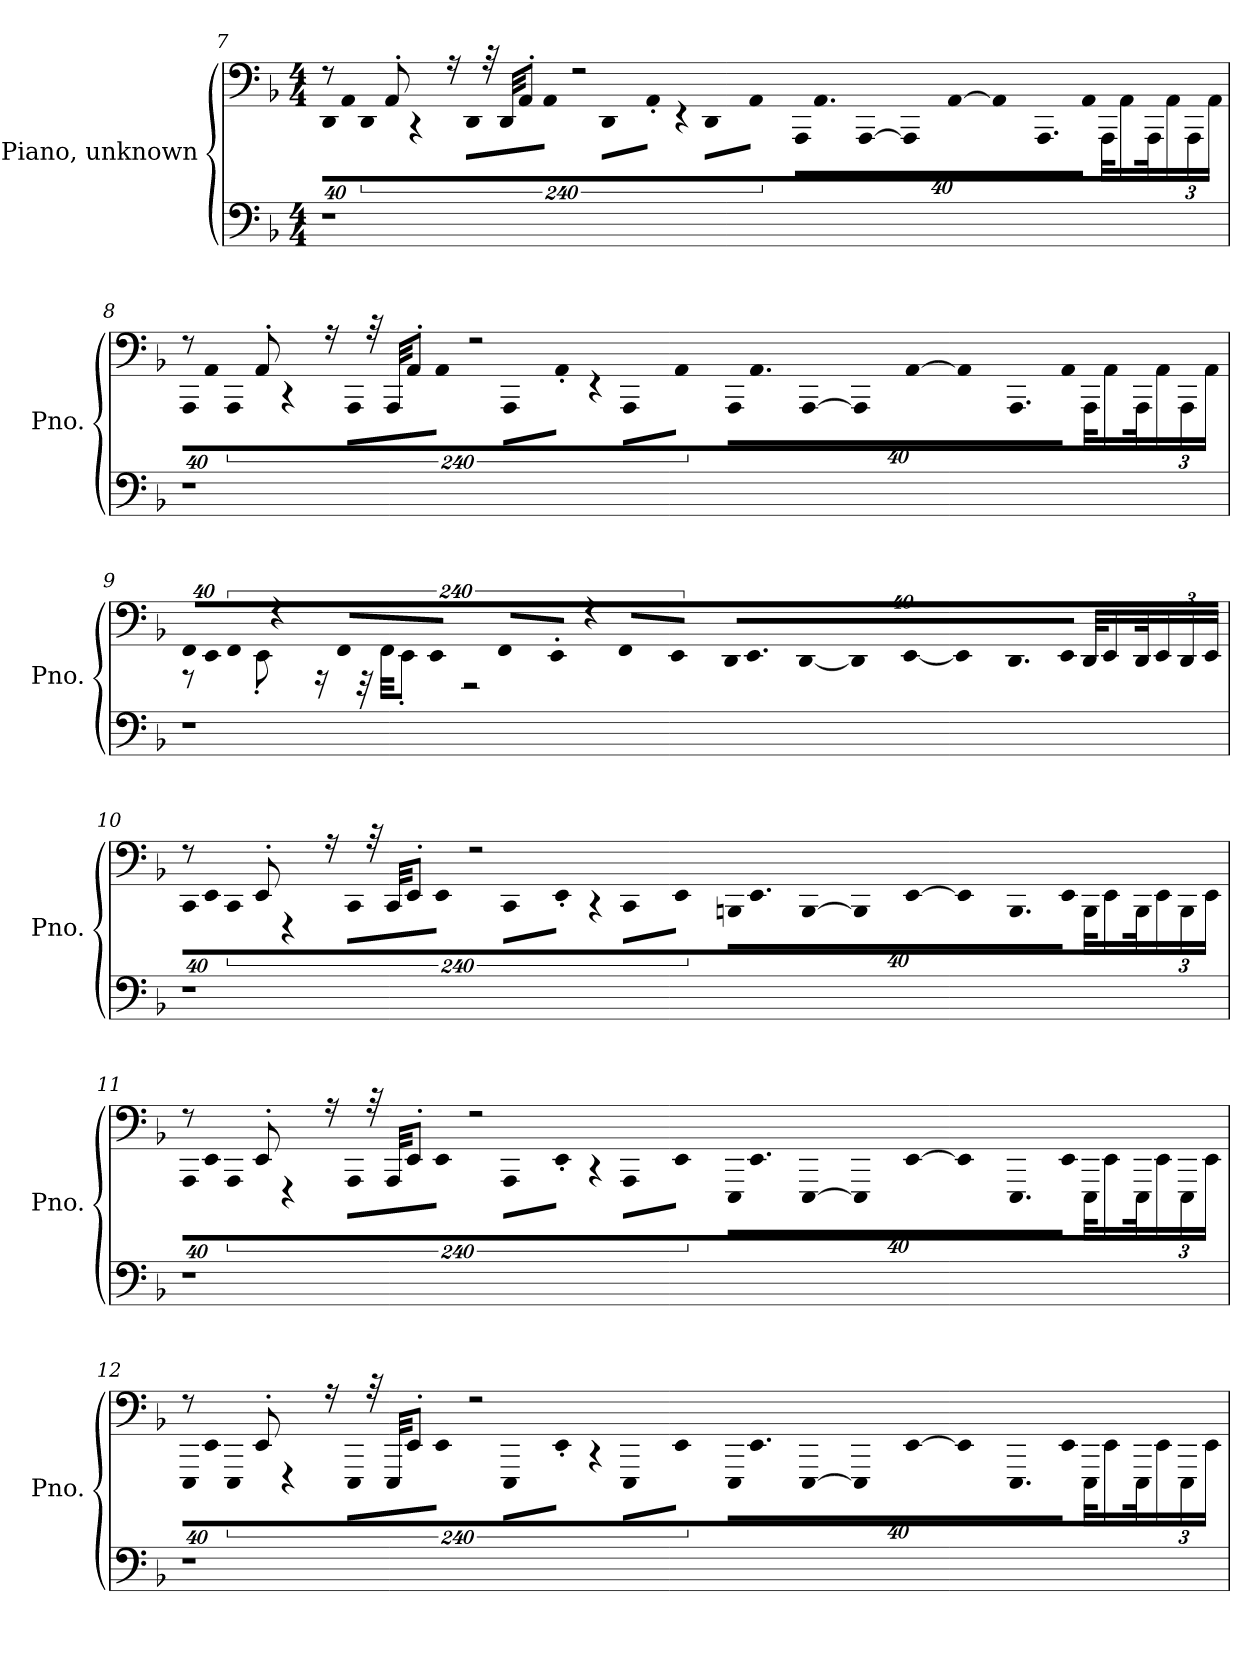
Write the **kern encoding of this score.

**kern	**kern
*part1	*part1
*staff2	*staff1
*I"Piano, unknown	*
*I'Pno.	*
!!LO:PB:g=z
*clefF4	*clefF4
*k[b-]	*k[b-]
*M4/4	*M4/4
=7	=7
*	*^
!	!	!LO:N:vis=32
1r	8r	640%23DD\LLL
!	!	!LO:N:vis=32
.	.	640%23AA\J
!	!	!LO:N:vis=16
.	.	1920%137DD\JJ
.	8AA'/	.
!	!	!LO:N:vis=32
.	.	640%23r
!	!	!LO:N:vis=32
.	.	640%23DD\LLL
!	!	!LO:N:vis=32
.	.	640%23AA\JJJ
.	16r	.
!	!	!LO:N:vis=32
.	.	640%23DD\KLL
!	!	!LO:N:vis=16
.	.	1920%137AA'\JJ
.	32r	.
.	32DD/KKL	.
!	!	!LO:N:vis=16
.	.	1920%137r
.	8AA'/J	.
!	!	!LO:N:vis=32
.	.	640%23DD\LLL
!	!	!LO:N:vis=32
.	.	640%23AA\JJJ
.	2r	.
*	*	*Xbrackettup
!	!	!LO:N:vis=32
.	.	640%23AAA\LLL
!	!	!LO:N:vis=32.
.	.	1920%103AA\
!	!	!LO:N:vis=64
.	.	[960%17AAA\L
!	!	!LO:N:vis=64
.	.	960%17AAA\]
!	!	!LO:N:vis=64
.	.	[960%17AA\
!	!	!LO:N:vis=64
.	.	960%17AA\J]
!	!	!LO:N:vis=32.
.	.	1920%103AAA\
!	!	!LO:N:vis=32
.	.	640%23AA\JJJ
.	.	32AAA\KLL
.	.	16AA\
.	.	32AAA\K
.	.	24AA\
.	.	24AAA\
.	.	24AA\JJ
640ryy	640ryy	.
!!LO:LB:g=z	!!
=8	=8	=8
*	*	*brackettup
!	!	!LO:N:vis=32
1r	8r	640%23AAA\LLL
!	!	!LO:N:vis=32
.	.	640%23AA\J
!	!	!LO:N:vis=16
.	.	1920%137AAA\JJ
.	8AA'/	.
!	!	!LO:N:vis=32
.	.	640%23r
!	!	!LO:N:vis=32
.	.	640%23AAA\LLL
!	!	!LO:N:vis=32
.	.	640%23AA\JJJ
.	16r	.
!	!	!LO:N:vis=32
.	.	640%23AAA\KLL
!	!	!LO:N:vis=16
.	.	1920%137AA'\JJ
.	32r	.
.	32AAA/KKL	.
!	!	!LO:N:vis=16
.	.	1920%137r
.	8AA'/J	.
!	!	!LO:N:vis=32
.	.	640%23AAA\LLL
!	!	!LO:N:vis=32
.	.	640%23AA\JJJ
.	2r	.
*	*	*Xbrackettup
!	!	!LO:N:vis=32
.	.	640%23AAA\LLL
!	!	!LO:N:vis=32.
.	.	1920%103AA\
!	!	!LO:N:vis=64
.	.	[960%17AAA\L
!	!	!LO:N:vis=64
.	.	960%17AAA\]
!	!	!LO:N:vis=64
.	.	[960%17AA\
!	!	!LO:N:vis=64
.	.	960%17AA\J]
!	!	!LO:N:vis=32.
.	.	1920%103AAA\
!	!	!LO:N:vis=32
.	.	640%23AA\JJJ
.	.	32AAA\KLL
.	.	16AA\
.	.	32AAA\K
.	.	24AA\
.	.	24AAA\
.	.	24AA\JJ
640ryy	640ryy	.
!!LO:LB:g=z	!!
=9	=9	=9
*	*brackettup	*
!	!LO:N:vis=32	!
1r	640%23FF/LLL	8r
!	!LO:N:vis=32	!
.	640%23EE/J	.
!	!LO:N:vis=16	!
.	1920%137FF/JJ	.
.	.	8EE'\
!	!LO:N:vis=32	!
.	640%23r	.
!	!LO:N:vis=32	!
.	640%23FF/LLL	.
!	!LO:N:vis=32	!
.	640%23EE/JJJ	.
.	.	16r
!	!LO:N:vis=32	!
.	640%23FF/KLL	.
!	!LO:N:vis=16	!
.	1920%137EE'/JJ	.
.	.	32r
.	.	32FF\KKL
!	!LO:N:vis=16	!
.	1920%137r	.
.	.	8EE'\J
!	!LO:N:vis=32	!
.	640%23FF/LLL	.
!	!LO:N:vis=32	!
.	640%23EE/JJJ	.
.	.	2r
*	*Xbrackettup	*
!	!LO:N:vis=32	!
.	640%23DD/LLL	.
!	!LO:N:vis=32.	!
.	1920%103EE/	.
!	!LO:N:vis=64	!
.	[960%17DD/L	.
!	!LO:N:vis=64	!
.	960%17DD/]	.
!	!LO:N:vis=64	!
.	[960%17EE/	.
!	!LO:N:vis=64	!
.	960%17EE/J]	.
!	!LO:N:vis=32.	!
.	1920%103DD/	.
!	!LO:N:vis=32	!
.	640%23EE/JJJ	.
.	32DD/KLL	.
.	16EE/	.
.	32DD/K	.
.	24EE/	.
.	24DD/	.
.	24EE/JJ	.
640ryy	.	640ryy
!!LO:LB:g=z	!!
=10	=10	=10
*	*	*brackettup
!	!	!LO:N:vis=32
1r	8r	640%23CC\LLL
!	!	!LO:N:vis=32
.	.	640%23EE\J
!	!	!LO:N:vis=16
.	.	1920%137CC\JJ
.	8EE'/	.
!	!	!LO:N:vis=32
.	.	640%23r
!	!	!LO:N:vis=32
.	.	640%23CC\LLL
!	!	!LO:N:vis=32
.	.	640%23EE\JJJ
.	16r	.
!	!	!LO:N:vis=32
.	.	640%23CC\KLL
!	!	!LO:N:vis=16
.	.	1920%137EE'\JJ
.	32r	.
.	32CC/KKL	.
!	!	!LO:N:vis=16
.	.	1920%137r
.	8EE'/J	.
!	!	!LO:N:vis=32
.	.	640%23CC\LLL
!	!	!LO:N:vis=32
.	.	640%23EE\JJJ
.	2r	.
*	*	*Xbrackettup
!	!	!LO:N:vis=32
.	.	640%23BBBn\LLL
!	!	!LO:N:vis=32.
.	.	1920%103EE\
!	!	!LO:N:vis=64
.	.	[960%17BBB\L
!	!	!LO:N:vis=64
.	.	960%17BBB\]
!	!	!LO:N:vis=64
.	.	[960%17EE\
!	!	!LO:N:vis=64
.	.	960%17EE\J]
!	!	!LO:N:vis=32.
.	.	1920%103BBB\
!	!	!LO:N:vis=32
.	.	640%23EE\JJJ
.	.	32BBB\KLL
.	.	16EE\
.	.	32BBB\K
.	.	24EE\
.	.	24BBB\
.	.	24EE\JJ
640ryy	640ryy	.
!!LO:LB:g=z	!!
=11	=11	=11
*	*	*brackettup
!	!	!LO:N:vis=32
1r	8r	640%23AAA\LLL
!	!	!LO:N:vis=32
.	.	640%23EE\J
!	!	!LO:N:vis=16
.	.	1920%137AAA\JJ
.	8EE'/	.
!	!	!LO:N:vis=32
.	.	640%23r
!	!	!LO:N:vis=32
.	.	640%23AAA\LLL
!	!	!LO:N:vis=32
.	.	640%23EE\JJJ
.	16r	.
!	!	!LO:N:vis=32
.	.	640%23AAA\KLL
!	!	!LO:N:vis=16
.	.	1920%137EE'\JJ
.	32r	.
.	32AAA/KKL	.
!	!	!LO:N:vis=16
.	.	1920%137r
.	8EE'/J	.
!	!	!LO:N:vis=32
.	.	640%23AAA\LLL
!	!	!LO:N:vis=32
.	.	640%23EE\JJJ
.	2r	.
*	*	*Xbrackettup
!	!	!LO:N:vis=32
.	.	640%23EEE\LLL
!	!	!LO:N:vis=32.
.	.	1920%103EE\
!	!	!LO:N:vis=64
.	.	[960%17EEE\L
!	!	!LO:N:vis=64
.	.	960%17EEE\]
!	!	!LO:N:vis=64
.	.	[960%17EE\
!	!	!LO:N:vis=64
.	.	960%17EE\J]
!	!	!LO:N:vis=32.
.	.	1920%103EEE\
!	!	!LO:N:vis=32
.	.	640%23EE\JJJ
.	.	32EEE\KLL
.	.	16EE\
.	.	32EEE\K
.	.	24EE\
.	.	24EEE\
.	.	24EE\JJ
640ryy	640ryy	.
!!LO:LB:g=z	!!
=12	=12	=12
*	*	*brackettup
!	!	!LO:N:vis=32
1r	8r	640%23EEE\LLL
!	!	!LO:N:vis=32
.	.	640%23EE\J
!	!	!LO:N:vis=16
.	.	1920%137EEE\JJ
.	8EE'/	.
!	!	!LO:N:vis=32
.	.	640%23r
!	!	!LO:N:vis=32
.	.	640%23EEE\LLL
!	!	!LO:N:vis=32
.	.	640%23EE\JJJ
.	16r	.
!	!	!LO:N:vis=32
.	.	640%23EEE\KLL
!	!	!LO:N:vis=16
.	.	1920%137EE'\JJ
.	32r	.
.	32EEE/KKL	.
!	!	!LO:N:vis=16
.	.	1920%137r
.	8EE'/J	.
!	!	!LO:N:vis=32
.	.	640%23EEE\LLL
!	!	!LO:N:vis=32
.	.	640%23EE\JJJ
.	2r	.
*	*	*Xbrackettup
!	!	!LO:N:vis=32
.	.	640%23EEE\LLL
!	!	!LO:N:vis=32.
.	.	1920%103EE\
!	!	!LO:N:vis=64
.	.	[960%17EEE\L
!	!	!LO:N:vis=64
.	.	960%17EEE\]
!	!	!LO:N:vis=64
.	.	[960%17EE\
!	!	!LO:N:vis=64
.	.	960%17EE\J]
!	!	!LO:N:vis=32.
.	.	1920%103EEE\
!	!	!LO:N:vis=32
.	.	640%23EE\JJJ
.	.	32EEE\KLL
.	.	16EE\
.	.	32EEE\K
.	.	24EE\
.	.	24EEE\
.	.	24EE\JJ
640ryy	640ryy	.
*	*v	*v
=	=
*-	*-
